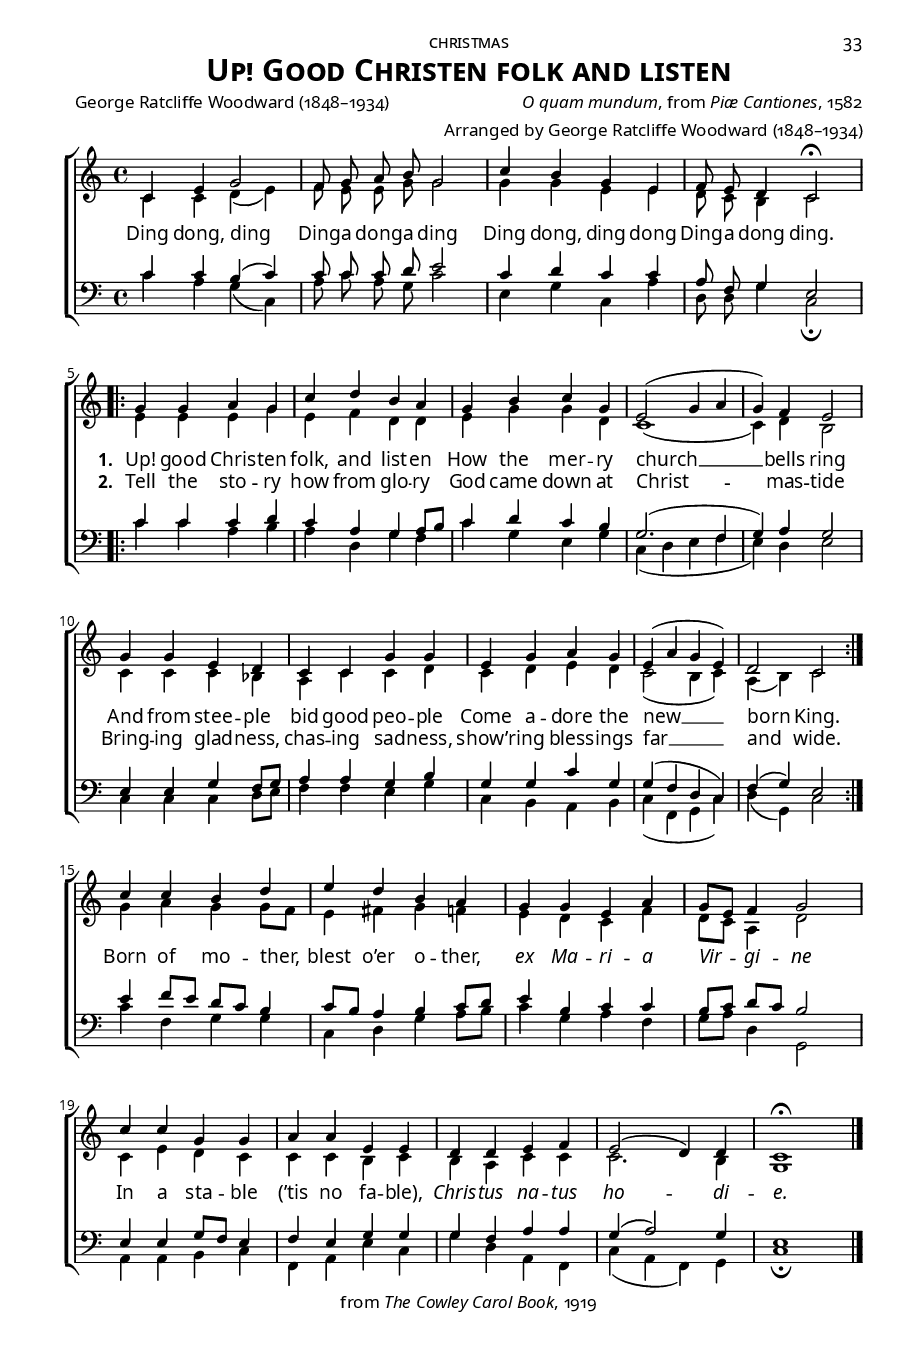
\version "2.14.2"
\include "util.ly"
 \header {
  title = \markup{\override #'(font-name . "Garamond Premier Pro Semibold"){ \abs-fontsize #15 \smallCapsOldStyle"Up! Good Christen folk and listen"}}
  poet = \markup\oldStyleNum"George Ratcliffe Woodward (1848–1934)"
  composer = \markup \concat{ \italic "O quam mundum" ", from " \italic "Piæ Cantiones" \oldStyleNum", 1582"}
  arranger = \markup\oldStyleNum"Arranged by George Ratcliffe Woodward (1848–1934)"
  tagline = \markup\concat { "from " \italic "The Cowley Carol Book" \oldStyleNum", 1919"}
}
\paper {
  %print-all-headers = ##f
  paper-height = 9\in
  paper-width = 6\in
  indent = 0\in
  %system-system-spacing = #'((basic-distance . 10) (padding . 0))
  system-system-spacing =
    #'((basic-distance . 0)
       (minimum-distance . 0)
       (padding . -5.35)
       (stretchability . 100))
  ragged-last-bottom = ##f
  ragged-bottom = ##f
  two-sided = ##t
  inner-margin = 0.5\in
  outer-margin = 0.25\in
  top-margin = 0.25\in
  bottom-margin = 0.25\in
  first-page-number = #033
  print-first-page-number = ##t
  headerLine = \markup{\override #'(font-name . "Garamond Premier Pro") \smallCapsOldStyle"christmas"}
  oddHeaderMarkup = \markup\fill-line{
     \override #'(font-name . "Garamond Premier Pro")\abs-fontsize #8.5
     \combine 
        \fill-line{"" \on-the-fly #print-page-number-check-first
        \oldStylePageNum""
        }
        \fill-line{\headerLine}
  }
  evenHeaderMarkup = \markup {
     \override #'(font-name . "Garamond Premier Pro")\abs-fontsize #8.5
     \combine
        \on-the-fly #print-page-number-check-first
        \oldStylePageNum""
        \fill-line{\headerLine}
  }
}
#(set-global-staff-size 15) \paper{ #(define fonts (make-pango-font-tree "GoudyOlSt BT" "Garamond Premier Pro" "Garamond Premier Pro" (/ 15 20))) }
global = {
  \key c \major
  \time 4/4
  \autoBeamOff
}

sopMusic = \relative c' {
  c4 e g2 |
  f8 g a b g2 |
  c4 b g e |
  f8 e d4 c2\fermata \break
  \repeat volta 2 {
    g'4 g a g |
    
    c d b a |
    g b c g |
    e2( g4 a |
    g) f e2 |
    g4 g e d |
    c c g' g |
    
    e g a g |
    e( a g e) |
    d2 c |
  } \break
  c'4 c b d |
  e d b a |
  g g e a |
  
  g8[ e] f4 g2 |
  c4 c g g |
  a a e e |
  d d e f |
  e2( d4) d |
  c1\fermata \bar "|."
}
sopWords = \lyricmode {
  
}

altoMusic = \relative c' {
  c4 c d( e) |
  f8 e e g g2 |
  g4 g e e |
  d8 c b4 c2 |
  e4 e e g |
  
  e f d d |
  e g g d |
  c1( |
  c4) d b2 |
  c4 c c bes |
  a c c d |
  
  c d e d |
  c2( b4 c) |
  a( b) c2 |
  g'4 a g g8[ f] |
  e4 fis g f |
  e d c f |
  
  d8[ c] a4 d2 |
  c4 e d c |
  c c b c |
  b a c c |
  c2. b4 |
  g1 \bar "|."
}
altoWords = \lyricmode {
  \dropLyricsV
  Ding dong, ding
  Ding -- a dong -- a ding
  Ding dong, ding dong
  Ding -- a dong ding.
  
  \set stanza = #"1. "
  Up! good Chris -- ten folk, and list -- en
  How the mer -- ry church __ bells ring
  And from stee -- ple bid good peo -- ple
  Come a -- dore the new __ born King.
  
  \raiseLyrics
  Born of mo -- ther, blest o’er o -- ther,
  \markup\italic ex \markup\italic Ma -- \markup\italic ri -- \markup\italic a
  \markup\italic Vir -- \markup\italic gi -- \markup\italic ne
  In a sta -- ble "(’tis" no fa -- ble),
  \markup\italic Chris -- \markup\italic tus \markup\italic na -- \markup\italic tus \markup\italic ho -- \markup\italic di -- \markup\italic e.
}
altoWordsII = \lyricmode {
  \dropLyricsV
%\markup\italic 
  \repeat unfold 16 {\skip1}
  \set stanza = #"2. "
  Tell the sto -- ry how from glo -- ry
  God came down at Christ -- mas -- tide
  Bring -- ing glad -- ness, chas -- ing sad -- ness,
  show’r -- ing bless -- ings far __ and wide.
}
altoWordsIII = \lyricmode {
  \set stanza = #"3. "
  \set ignoreMelismata = ##t
}
altoWordsIV = \lyricmode {
  \set stanza = #"4. "
  \set ignoreMelismata = ##t
}
altoWordsV = \lyricmode {
  \set stanza = #"5. "
  \set ignoreMelismata = ##t
}
altoWordsVI = \lyricmode {
  \set stanza = #"6. "
  \set ignoreMelismata = ##t
}
tenorMusic = \relative c' {
  c4 c b( c) |
  c8 c c d e2 |
  c4 d c c |
  a8 f g4 e2 |
  c'4 c c d |
  
  c a g a8[ b] |
  c4 d c b |
  g2.( f4 |
  g) a g2 |
  e4 e g f8[ g] |
  a4 a g b |
  
  g g c g |
  g( f d c) |
  f( g) e2 |
  e'4 f8[ e] d[ c] b4 |
  c8[ b] a4 b c8[ d] |
  e4 b c c |
  
  b8[ c] d[ c] b2 |
  e,4 e g8[ f] e4 |
  f e g g |
  g f a a |
  g( a2) g4 |
  e1 \bar "|."
}
tenorWords = \lyricmode {

}

bassMusic = \relative c {
  c'4 a g( c,) |
  a'8 c a g c2 |
  e,4 g c, a' |
  d,8 d g4 c,2\fermata |
  c'4 c a b |
  
  a d, g f |
  c' g e g |
  c,( d e f |
  e) d e2 |
  c4 c c d8[ e] |
  f4 f e g |
  
  c, b a b |
  c( f, g c) |
  d( g,) c2 |
  c'4 f, g g |
  c, d g a8[ b] |
  c4 g a f |
  
  g8[ a] d,4 g,2 |
  a4 a b c |
  f, a e' c |
  g' d a f |
  c'( a f) g |
  c1\fermata \bar "|."
}
bassWords = \lyricmode {

}

pianoRH = \relative c' {
  
}
pianoLH = \relative c' {
  
}

\score {
  <<
   \new ChoirStaff <<
    \new Staff = women <<
      \new Voice = "sopranos" { \voiceOne << \global \sopMusic >> }
      \new Voice = "altos" { \voiceTwo << \global \altoMusic >> }
    >>
    \new Lyrics \with { alignAboveContext = #"women" \override VerticalAxisGroup #'nonstaff-relatedstaff-spacing = #'((basic-distance . 1))} \lyricsto "sopranos" \sopWords
    \new Lyrics = "altosVI"  \with { alignBelowContext = #"women" } \lyricsto "altos" \altoWordsVI
    \new Lyrics = "altosV"  \with { alignBelowContext = #"women" } \lyricsto "altos" \altoWordsV
    \new Lyrics = "altosIV"  \with { alignBelowContext = #"women" } \lyricsto "altos" \altoWordsIV
    \new Lyrics = "altosIII"  \with { alignBelowContext = #"women" } \lyricsto "altos" \altoWordsIII
    \new Lyrics = "altosII"  \with { alignBelowContext = #"women" } \lyricsto "altos" \altoWordsII
    \new Lyrics = "altos"  \with { alignBelowContext = #"women" } \lyricsto "altos" \altoWords
   \new Staff = men <<
      \clef bass
      \new Voice = "tenors" { \voiceOne << \global \tenorMusic >> }
      \new Voice = "basses" { \voiceTwo << \global \bassMusic >> }
    >>
    \new Lyrics \with { alignAboveContext = #"men" \override VerticalAxisGroup #'nonstaff-relatedstaff-spacing = #'((basic-distance . 1)) } \lyricsto "tenors" \tenorWords
    \new Lyrics \with { alignBelowContext = #"men" \override VerticalAxisGroup #'nonstaff-relatedstaff-spacing = #'((basic-distance . 1)) } \lyricsto "basses" \bassWords
  >>
%    \new PianoStaff << \new Staff { \new Voice { \pianoRH } } \new Staff { \clef "bass" \pianoLH } >>
  >>
  \layout {
    \context {
      \Score
      %\override SpacingSpanner #'base-shortest-duration = #(ly:make-moment 1 8)
      %\override SpacingSpanner #'common-shortest-duration = #(ly:make-moment 1 4)
    }
    \context {
      % Remove all empty staves
      % \Staff \RemoveEmptyStaves \override VerticalAxisGroup #'remove-first = ##t
    }
  }
  \midi {
    \tempo 4 = 90
    \set Staff.midiInstrument = "flute"
  
    \context {
      \Voice
      \remove "Dynamic_performer"
    }
  }
}
